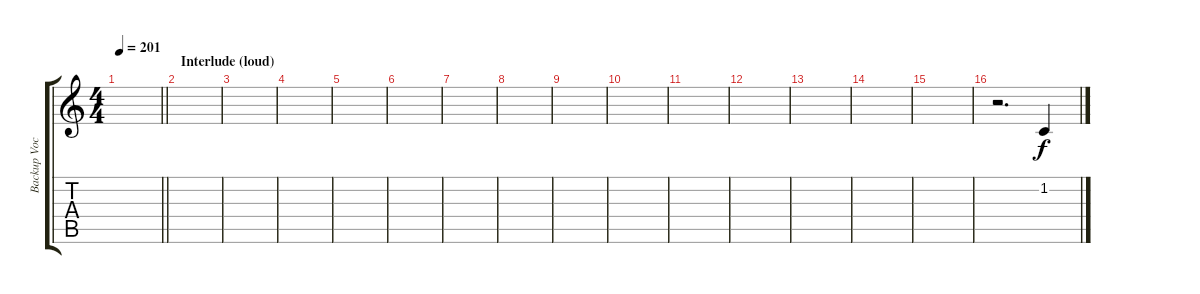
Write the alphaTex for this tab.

\track ("Backup Vocals" "Backup Voc") {instrument accordion}
\staff {score tabs}
\tuning (E4 B3 G3 D3 A2 E2) {hide}
\ts (4 4)
\tempo 201
\clef g2
\barLineRight lightlight
\ks c
|
\section ("" "Interlude (loud)")
|
|
|
|
|
|
|
|
|
|
|
|
|
|
r.2{d} 1.2.4
